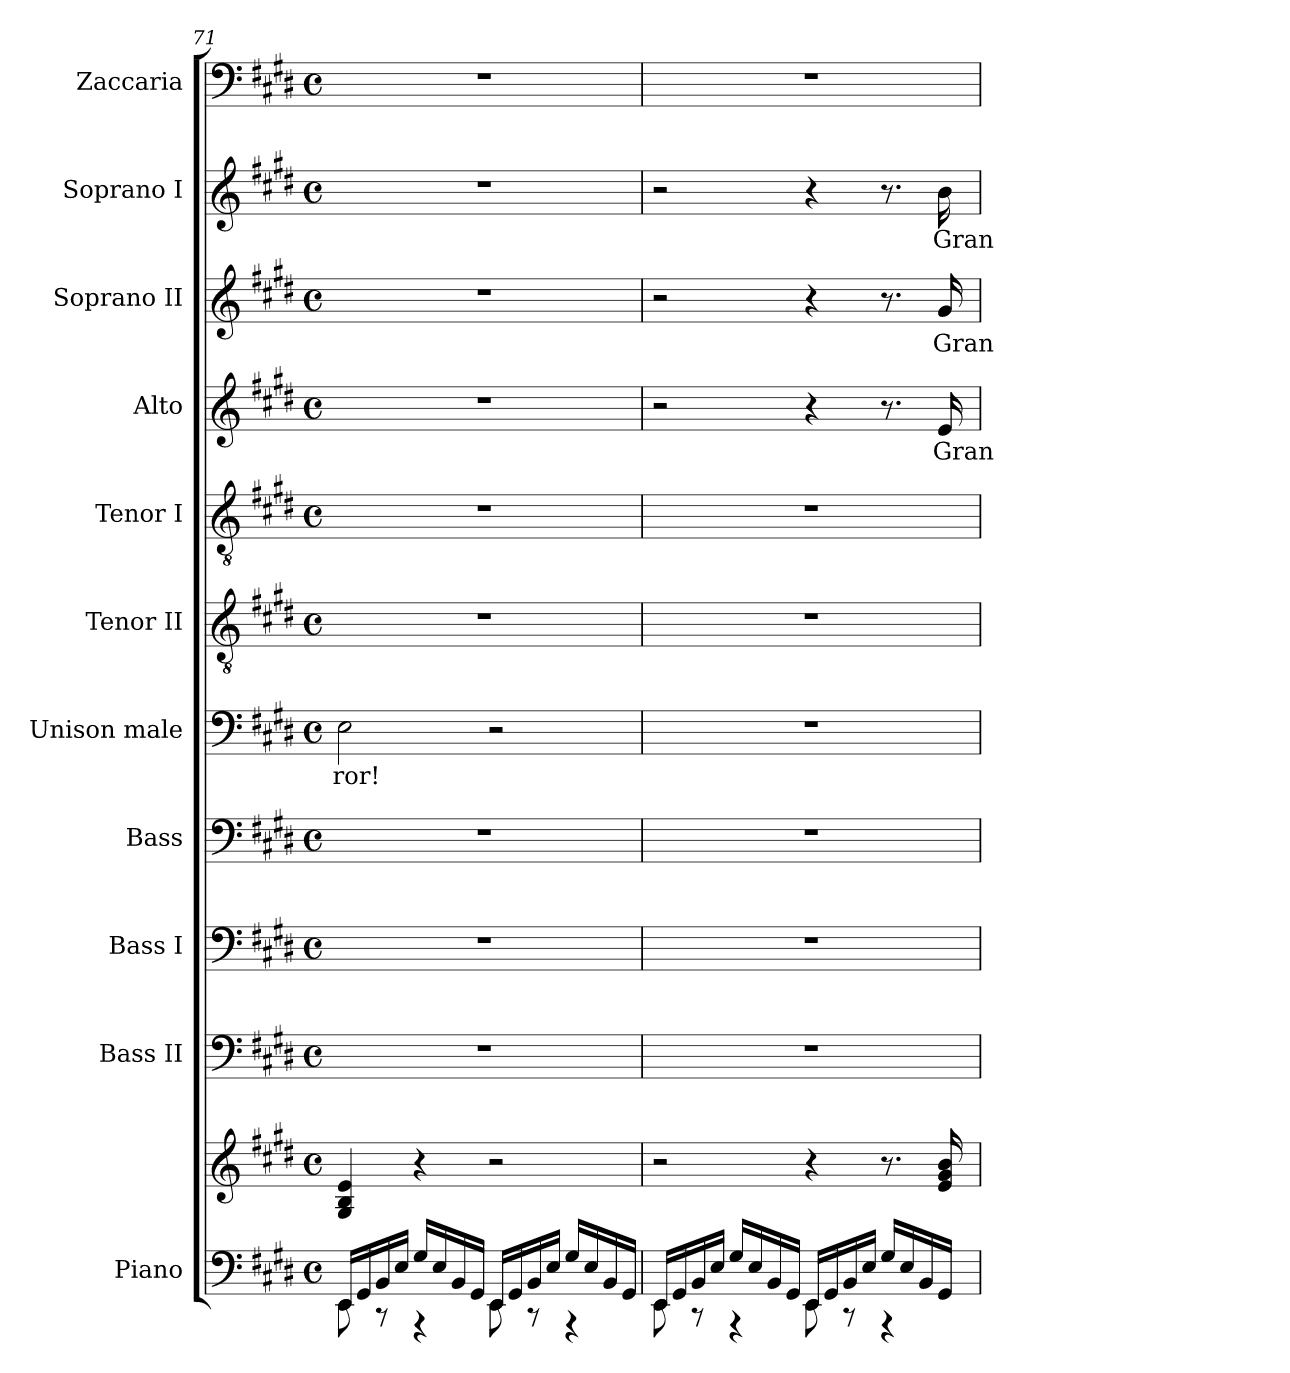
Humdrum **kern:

**kern	**kern	**kern	**kern	**kern	**kern	**text	**kern	**kern	**kern	**text	**kern	**text	**kern	**text	**kern
*part11	*part11	*part10	*part9	*part8	*part7	*part7	*part6	*part5	*part4	*part4	*part3	*part3	*part2	*part2	*part1
*staff12	*staff11	*staff10	*staff9	*staff8	*staff7	*staff7	*staff6	*staff5	*staff4	*staff4	*staff3	*staff3	*staff2	*staff2	*staff1
*I"Piano	*	*I"Bass II	*I"Bass I	*I"Bass	*I"Unison male	*	*I"Tenor II	*I"Tenor I	*I"Alto	*	*I"Soprano II	*	*I"Soprano I	*	*I"Zaccaria
*I'Pno.	*	*I'B.II	*I'B.I	*I'B.	*I'Uni.m	*	*I'T.II	*I'T.I	*I'A.	*	*I'S.II	*	*I'S.I	*	*I'Zac.
*clefF4	*clefG2	*clefF4	*clefF4	*clefF4	*clefF4	*	*clefGv2	*clefGv2	*clefG2	*	*clefG2	*	*clefG2	*	*clefF4
*k[f#c#g#d#]	*k[f#c#g#d#]	*k[f#c#g#d#]	*k[f#c#g#d#]	*k[f#c#g#d#]	*k[f#c#g#d#]	*	*k[f#c#g#d#]	*k[f#c#g#d#]	*k[f#c#g#d#]	*	*k[f#c#g#d#]	*	*k[f#c#g#d#]	*	*k[f#c#g#d#]
*M4/4	*M4/4	*M4/4	*M4/4	*M4/4	*M4/4	*	*M4/4	*M4/4	*M4/4	*	*M4/4	*	*M4/4	*	*M4/4
*met(c)	*met(c)	*met(c)	*met(c)	*met(c)	*met(c)	*	*met(c)	*met(c)	*met(c)	*	*met(c)	*	*met(c)	*	*met(c)
=71	=71	=71	=71	=71	=71	=71	=71	=71	=71	=71	=71	=71	=71	=71	=71
*^	*	*	*	*	*	*	*	*	*	*	*	*	*	*	*
!	!	!	!	!	!	!	!LO:LY:b	!	!	!	!	!	!	!	!	!
16EE/LL	8EE\	4G#/ 4B/ 4e/	1r	1r	1r	2E\	-ror!	1r	1r	1r	.	1r	.	1r	.	1r
16GG#/	.	.	.	.	.	.	.	.	.	.	.	.	.	.	.	.
16BB/	8r	.	.	.	.	.	.	.	.	.	.	.	.	.	.	.
16E/JJ	.	.	.	.	.	.	.	.	.	.	.	.	.	.	.	.
16G#/LL	4r	4r	.	.	.	.	.	.	.	.	.	.	.	.	.	.
16E/	.	.	.	.	.	.	.	.	.	.	.	.	.	.	.	.
16BB/	.	.	.	.	.	.	.	.	.	.	.	.	.	.	.	.
16GG#/JJ	.	.	.	.	.	.	.	.	.	.	.	.	.	.	.	.
16EE/LL	8EE\	2r	.	.	.	2r	.	.	.	.	.	.	.	.	.	.
16GG#/	.	.	.	.	.	.	.	.	.	.	.	.	.	.	.	.
16BB/	8r	.	.	.	.	.	.	.	.	.	.	.	.	.	.	.
16E/JJ	.	.	.	.	.	.	.	.	.	.	.	.	.	.	.	.
16G#/LL	4r	.	.	.	.	.	.	.	.	.	.	.	.	.	.	.
16E/	.	.	.	.	.	.	.	.	.	.	.	.	.	.	.	.
16BB/	.	.	.	.	.	.	.	.	.	.	.	.	.	.	.	.
16GG#/JJ	.	.	.	.	.	.	.	.	.	.	.	.	.	.	.	.
!!LO:LB:g=z
=72	=72	=72	=72	=72	=72	=72	=72	=72	=72	=72	=72	=72	=72	=72	=72	=72
16EE/LL	8EE\	2r	1r	1r	1r	1r	.	1r	1r	2r	.	2r	.	2r	.	1r
16GG#/	.	.	.	.	.	.	.	.	.	.	.	.	.	.	.	.
16BB/	8r	.	.	.	.	.	.	.	.	.	.	.	.	.	.	.
16E/JJ	.	.	.	.	.	.	.	.	.	.	.	.	.	.	.	.
16G#/LL	4r	.	.	.	.	.	.	.	.	.	.	.	.	.	.	.
16E/	.	.	.	.	.	.	.	.	.	.	.	.	.	.	.	.
16BB/	.	.	.	.	.	.	.	.	.	.	.	.	.	.	.	.
16GG#/JJ	.	.	.	.	.	.	.	.	.	.	.	.	.	.	.	.
16EE/LL	8EE\	4r	.	.	.	.	.	.	.	4r	.	4r	.	4r	.	.
16GG#/	.	.	.	.	.	.	.	.	.	.	.	.	.	.	.	.
16BB/	8r	.	.	.	.	.	.	.	.	.	.	.	.	.	.	.
16E/JJ	.	.	.	.	.	.	.	.	.	.	.	.	.	.	.	.
16G#/LL	4r	8.r	.	.	.	.	.	.	.	8.r	.	8.r	.	8.r	.	.
16E/	.	.	.	.	.	.	.	.	.	.	.	.	.	.	.	.
16BB/	.	.	.	.	.	.	.	.	.	.	.	.	.	.	.	.
!	!	!	!	!	!	!	!	!	!	!	!LO:LY:b	!	!LO:LY:b	!	!LO:LY:b	!
16GG#/JJ	.	16e/ 16g#/ 16b/	.	.	.	.	.	.	.	16e/	Gran	16g#/	Gran	16b\	Gran	.
*v	*v	*	*	*	*	*	*	*	*	*	*	*	*	*	*	*
=	=	=	=	=	=	=	=	=	=	=	=	=	=	=	=
*-	*-	*-	*-	*-	*-	*-	*-	*-	*-	*-	*-	*-	*-	*-	*-
